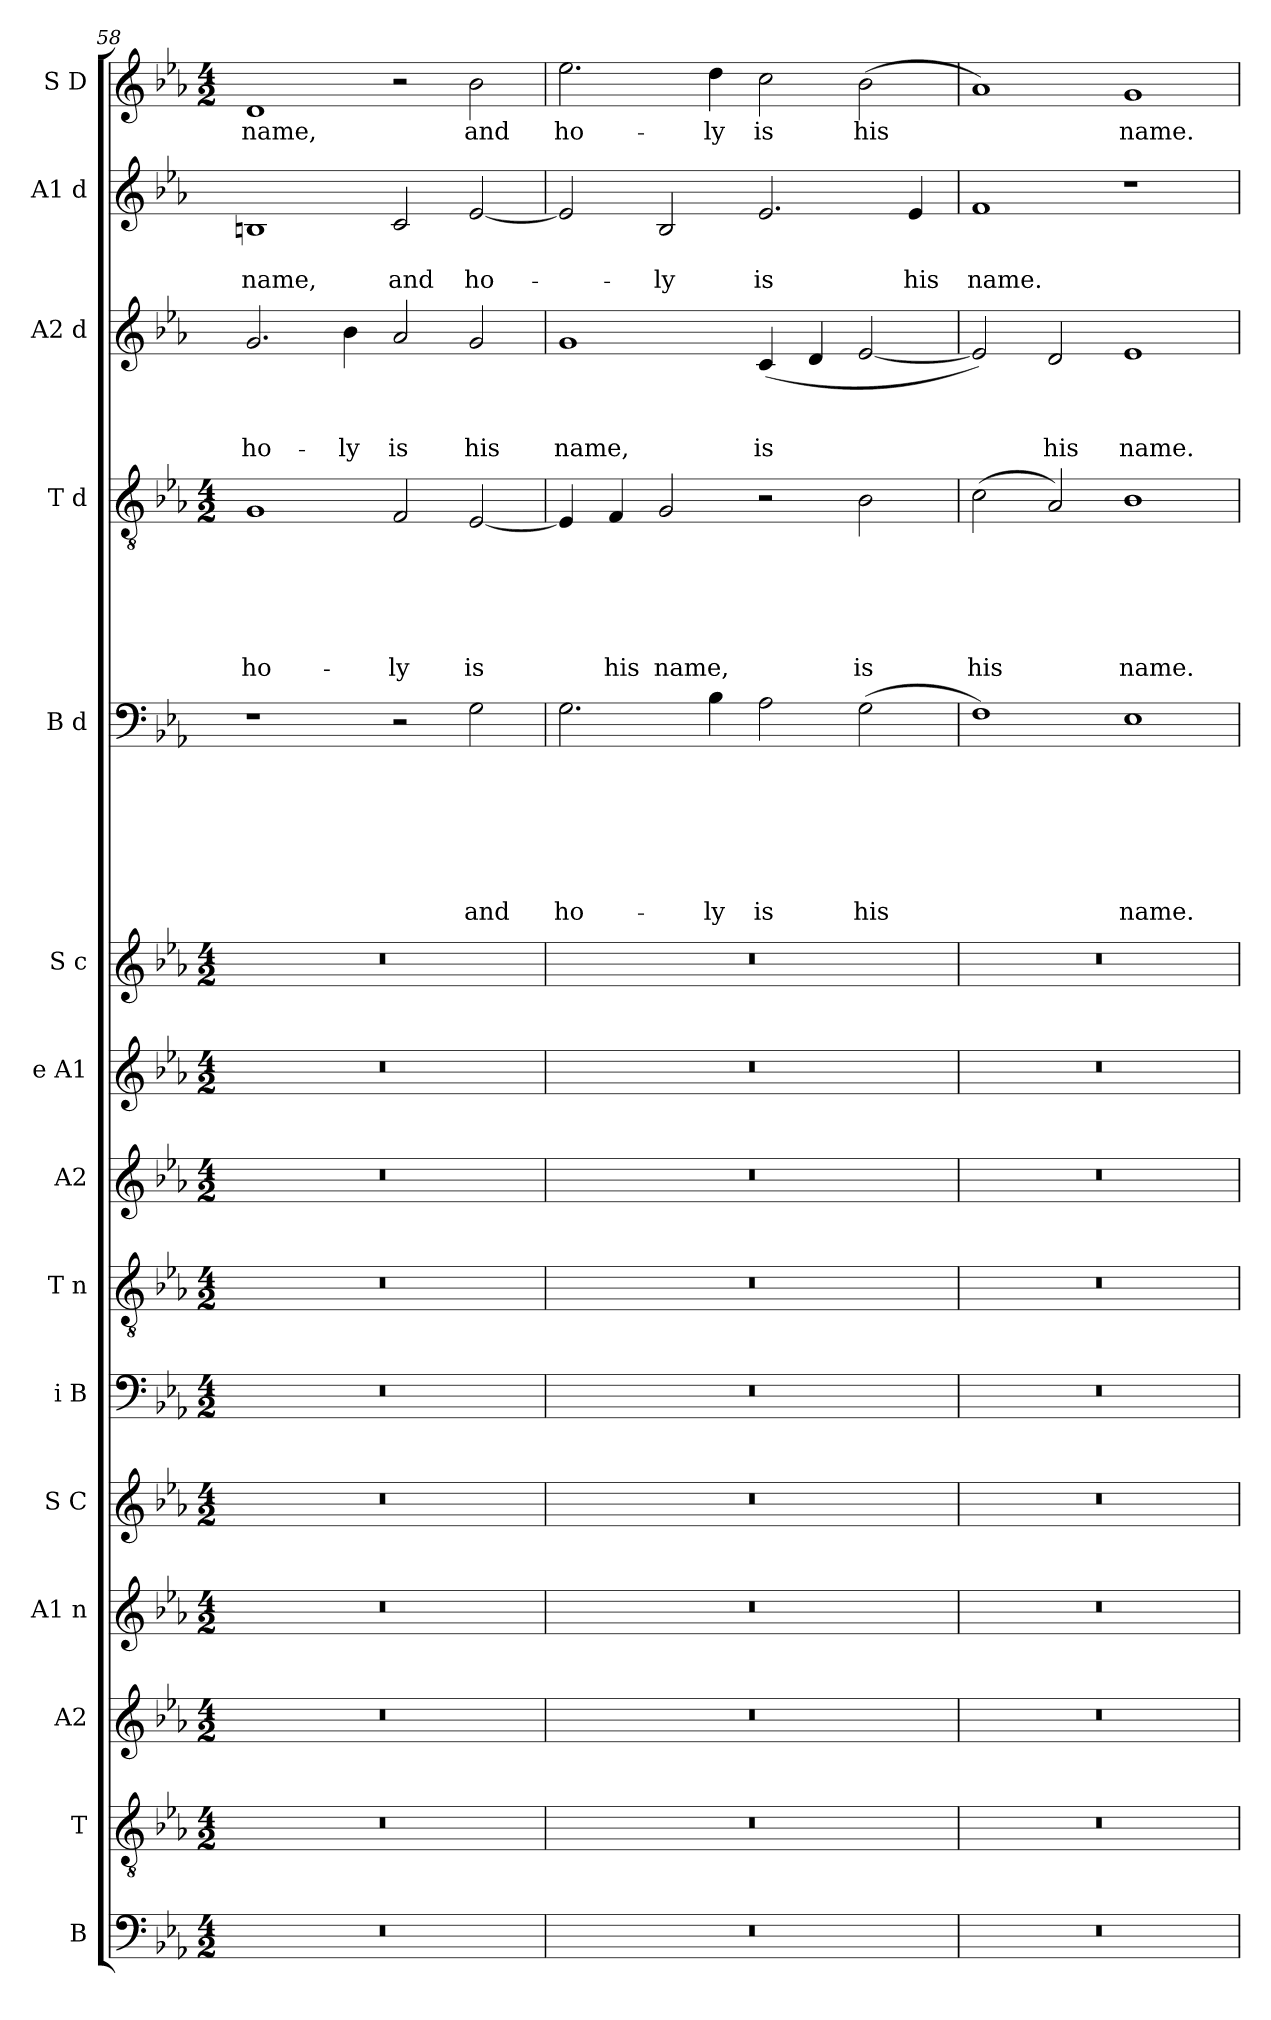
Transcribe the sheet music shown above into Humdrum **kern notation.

**kern	**kern	**kern	**kern	**kern	**kern	**kern	**kern	**kern	**kern	**kern	**text	**text	**text	**text	**text	**text	**text	**kern	**text	**text	**text	**text	**text	**text	**kern	**text	**text	**text	**kern	**text	**text	**kern	**text
*part15	*part14	*part13	*part12	*part11	*part10	*part9	*part8	*part7	*part6	*part5	*part5	*part5	*part5	*part5	*part5	*part5	*part5	*part4	*part4	*part4	*part4	*part4	*part4	*part4	*part3	*part3	*part3	*part3	*part2	*part2	*part2	*part1	*part1
*staff15	*staff14	*staff13	*staff12	*staff11	*staff10	*staff9	*staff8	*staff7	*staff6	*staff5	*staff5	*staff5	*staff5	*staff5	*staff5	*staff5	*staff5	*staff4	*staff4	*staff4	*staff4	*staff4	*staff4	*staff4	*staff3	*staff3	*staff3	*staff3	*staff2	*staff2	*staff2	*staff1	*staff1
*I"B	*I"T	*I"A2	*I"A1 n	*I"S C	*I"i B	*I"T n	*I"A2	*I"e A1	*I"S c	*I"B d	*	*	*	*	*	*	*	*I"T d	*	*	*	*	*	*	*I"A2 d	*	*	*	*I"A1 d	*	*	*I"S D	*
*	*	*	*	*	*	*	*	*	*I'S c	*I'B d	*	*	*	*	*	*	*	*I'T d	*	*	*	*	*	*	*I'A2 d	*	*	*	*I'A1 d	*	*	*I'S d	*
*clefF4	*clefGv2	*clefG2	*clefG2	*clefG2	*clefF4	*clefGv2	*clefG2	*clefG2	*clefG2	*clefF4	*	*	*	*	*	*	*	*clefGv2	*	*	*	*	*	*	*clefG2	*	*	*	*clefG2	*	*	*clefG2	*
*k[b-e-a-]	*k[b-e-a-]	*k[b-e-a-]	*k[b-e-a-]	*k[b-e-a-]	*k[b-e-a-]	*k[b-e-a-]	*k[b-e-a-]	*k[b-e-a-]	*k[b-e-a-]	*k[b-e-a-]	*	*	*	*	*	*	*	*k[b-e-a-]	*	*	*	*	*	*	*k[b-e-a-]	*	*	*	*k[b-e-a-]	*	*	*k[b-e-a-]	*
*E-:	*E-:	*E-:	*E-:	*E-:	*E-:	*E-:	*E-:	*E-:	*E-:	*E-:	*	*	*	*	*	*	*	*E-:	*	*	*	*	*	*	*E-:	*	*	*	*E-:	*	*	*E-:	*
*M4/2	*M4/2	*M4/2	*M4/2	*M4/2	*M4/2	*M4/2	*M4/2	*M4/2	*M4/2	*	*	*	*	*	*	*	*	*M4/2	*	*	*	*	*	*	*	*	*	*	*	*	*	*M4/2	*
=58	=58	=58	=58	=58	=58	=58	=58	=58	=58	=58	=58	=58	=58	=58	=58	=58	=58	=58	=58	=58	=58	=58	=58	=58	=58	=58	=58	=58	=58	=58	=58	=58	=58
!	!	!	!	!	!	!	!	!	!	!	!	!	!	!	!	!	!	!	!	!	!	!	!	!LO:LY:b	!	!	!	!LO:LY:b	!	!	!LO:LY:b	!	!LO:LY:b
0r	0r	0r	0r	0r	0r	0r	0r	0r	0r	1r	.	.	.	.	.	.	.	1G	.	.	.	.	.	ho-	2.g/	.	.	ho-	1Bn	.	name,	1d	name,
!	!	!	!	!	!	!	!	!	!	!	!	!	!	!	!	!	!	!	!	!	!	!	!	!	!	!	!	!LO:LY:b	!	!	!	!	!
.	.	.	.	.	.	.	.	.	.	.	.	.	.	.	.	.	.	.	.	.	.	.	.	.	4b-\	.	.	-ly	.	.	.	.	.
!	!	!	!	!	!	!	!	!	!	!	!	!	!	!	!	!	!	!	!	!	!	!	!	!LO:LY:b	!	!	!	!LO:LY:b	!	!	!LO:LY:b	!	!
.	.	.	.	.	.	.	.	.	.	2r	.	.	.	.	.	.	.	2F/	.	.	.	.	.	-ly	2a-/	.	.	is	2c/	.	and	2r	.
!	!	!	!	!	!	!	!	!	!	!	!	!	!	!	!	!	!LO:LY:b	!	!	!	!	!	!	!LO:LY:b	!	!	!	!LO:LY:b	!	!	!LO:LY:b	!	!LO:LY:b
.	.	.	.	.	.	.	.	.	.	2G\	.	.	.	.	.	.	and	[<2E-/	.	.	.	.	.	is	2g/	.	.	his	[<2e-/	.	ho-	2b-\	and
=59	=59	=59	=59	=59	=59	=59	=59	=59	=59	=59	=59	=59	=59	=59	=59	=59	=59	=59	=59	=59	=59	=59	=59	=59	=59	=59	=59	=59	=59	=59	=59	=59	=59
!	!	!	!	!	!	!	!	!	!	!	!	!	!	!	!	!	!LO:LY:b	!	!	!	!	!	!	!	!	!	!	!LO:LY:b	!	!	!	!	!LO:LY:b
0r	0r	0r	0r	0r	0r	0r	0r	0r	0r	2.G\	.	.	.	.	.	.	ho-	4E-/]	.	.	.	.	.	.	1g	.	.	name,	2e-/]	.	.	2.ee-\	ho-
!	!	!	!	!	!	!	!	!	!	!	!	!	!	!	!	!	!	!	!	!	!	!	!	!LO:LY:b	!	!	!	!	!	!	!	!	!
.	.	.	.	.	.	.	.	.	.	.	.	.	.	.	.	.	.	4F/	.	.	.	.	.	his	.	.	.	.	.	.	.	.	.
!	!	!	!	!	!	!	!	!	!	!	!	!	!	!	!	!	!	!	!	!	!	!	!	!LO:LY:b	!	!	!	!	!	!	!LO:LY:b	!	!
.	.	.	.	.	.	.	.	.	.	.	.	.	.	.	.	.	.	2G/	.	.	.	.	.	name,	.	.	.	.	2B-/	.	-ly	.	.
!	!	!	!	!	!	!	!	!	!	!	!	!	!	!	!	!	!LO:LY:b	!	!	!	!	!	!	!	!	!	!	!	!	!	!	!	!LO:LY:b
.	.	.	.	.	.	.	.	.	.	4B-\	.	.	.	.	.	.	-ly	.	.	.	.	.	.	.	.	.	.	.	.	.	.	4dd\	-ly
!	!	!	!	!	!	!	!	!	!	!	!	!	!	!	!	!	!LO:LY:b	!	!	!	!	!	!	!	!	!	!	!LO:LY:b	!	!	!LO:LY:b	!	!LO:LY:b
.	.	.	.	.	.	.	.	.	.	2A-\	.	.	.	.	.	.	is	2r	.	.	.	.	.	.	(4c/	.	.	is	2.e-/	.	is	2cc\	is
.	.	.	.	.	.	.	.	.	.	.	.	.	.	.	.	.	.	.	.	.	.	.	.	.	4d/	.	.	.	.	.	.	.	.
!	!	!	!	!	!	!	!	!	!	!	!	!	!	!	!	!	!LO:LY:b	!	!	!	!	!	!	!LO:LY:b	!	!	!	!	!	!	!	!	!LO:LY:b
.	.	.	.	.	.	.	.	.	.	(>2G\	.	.	.	.	.	.	his	2B-\	.	.	.	.	.	is	[<2e-/	.	.	.	.	.	.	(>2b-\	his
!	!	!	!	!	!	!	!	!	!	!	!	!	!	!	!	!	!	!	!	!	!	!	!	!	!	!	!	!	!	!	!LO:LY:b	!	!
.	.	.	.	.	.	.	.	.	.	.	.	.	.	.	.	.	.	.	.	.	.	.	.	.	.	.	.	.	4e-/	.	his	.	.
=60	=60	=60	=60	=60	=60	=60	=60	=60	=60	=60	=60	=60	=60	=60	=60	=60	=60	=60	=60	=60	=60	=60	=60	=60	=60	=60	=60	=60	=60	=60	=60	=60	=60
!	!	!	!	!	!	!	!	!	!	!	!	!	!	!	!	!	!	!	!	!	!	!	!	!LO:LY:b	!	!	!	!	!	!	!LO:LY:b	!	!
0r	0r	0r	0r	0r	0r	0r	0r	0r	0r	1F)	.	.	.	.	.	.	.	(>2c\	.	.	.	.	.	his	2e-/])	.	.	.	1f	.	name.	1a-)	.
!	!	!	!	!	!	!	!	!	!	!	!	!	!	!	!	!	!	!	!	!	!	!	!	!	!	!	!	!LO:LY:b	!	!	!	!	!
.	.	.	.	.	.	.	.	.	.	.	.	.	.	.	.	.	.	2A-/)	.	.	.	.	.	.	2d/	.	.	his	.	.	.	.	.
!	!	!	!	!	!	!	!	!	!	!	!	!	!	!	!	!	!LO:LY:b	!	!	!	!	!	!	!LO:LY:b	!	!	!	!LO:LY:b	!	!	!	!	!LO:LY:b
.	.	.	.	.	.	.	.	.	.	1E-	.	.	.	.	.	.	name.	1B-	.	.	.	.	.	name.	1e-	.	.	name.	1r	.	.	1g	name.
=	=	=	=	=	=	=	=	=	=	=	=	=	=	=	=	=	=	=	=	=	=	=	=	=	=	=	=	=	=	=	=	=	=
*-	*-	*-	*-	*-	*-	*-	*-	*-	*-	*-	*-	*-	*-	*-	*-	*-	*-	*-	*-	*-	*-	*-	*-	*-	*-	*-	*-	*-	*-	*-	*-	*-	*-
